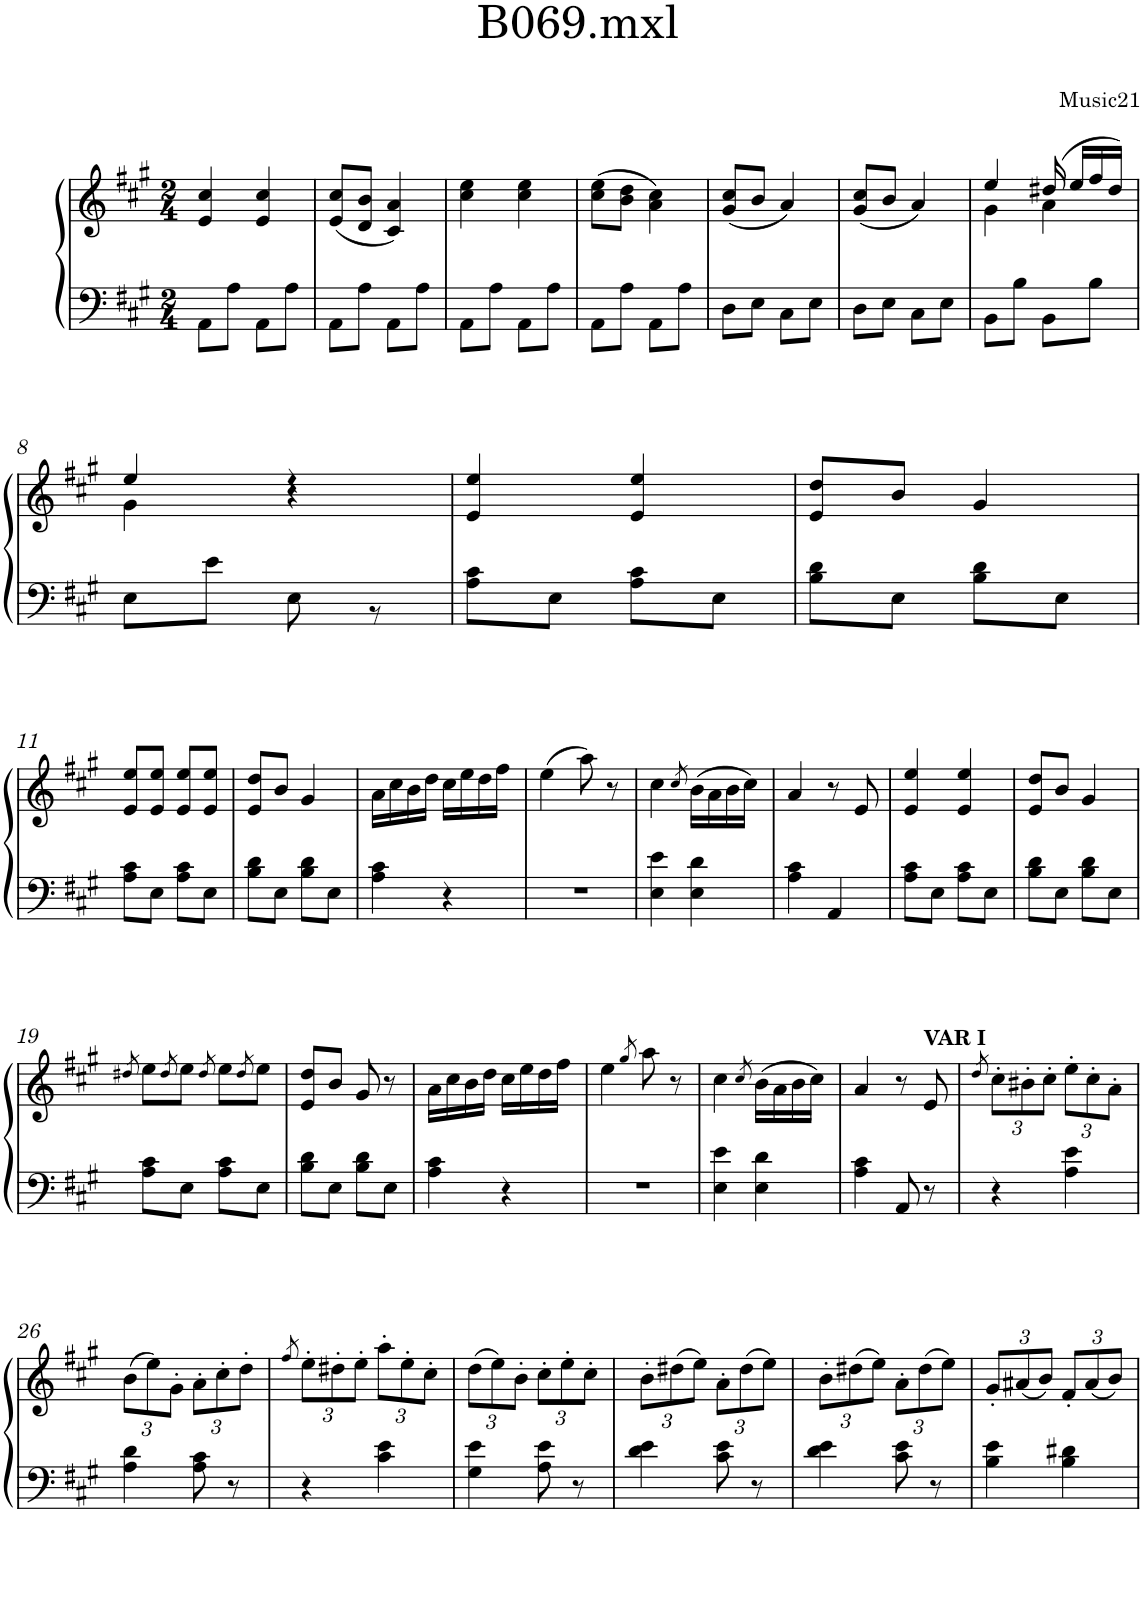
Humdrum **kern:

**kern	**kern
*part1	*part1
*staff2	*staff1
*I"Piano	*
*I'Pno.	*
*clefF4	*clefG2
*k[f#c#g#]	*k[f#c#g#]
*A:	*A:
*M2/4	*M2/4
=1	=1
8AA\L	4e/ 4cc#/
8A\J	.
8AA\L	4e/ 4cc#/
8A\J	.
=2	=2
8AA\L	(<8e/ 8cc#/L
8A\J	8d/ 8b/J
8AA\L	4c#/ 4a/)
8A\J	.
=3	=3
8AA\L	4cc#\ 4ee\
8A\J	.
8AA\L	4cc#\ 4ee\
8A\J	.
=4	=4
8AA\L	(>8cc#\ 8ee\L
8A\J	8b\ 8dd\J
8AA\L	4a\ 4cc#\)
8A\J	.
=5	=5
8D\L	(<8g#/ 8cc#/L
8E\J	8b/J
8C#\L	4a/)
8E\J	.
=6	=6
8D\L	(<8g#/ 8cc#/L
8E\J	8b/J
8C#\L	4a/)
8E\J	.
=7	=7
*	*^
8BB\L	4ee/	4g#\
8B\J	.	.
8BB\L	(>16dd#X/	4a\
.	16ee/LL	.
8B\J	16ff#/	.
.	16dd#/JJ)	.
!!LO:LB:g=z	!!
=8	=8	=8
*^	*	*
4ryy	8E\L	4ee/	4g#\
.	8e\J	.	.
4r	8E\	4r	4ryy
.	8r	.	.
*v	*v	*	*
*	*v	*v
=9	=9
8A\ 8c#\L	4e/ 4ee/
8E\J	.
8A\ 8c#\L	4e/ 4ee/
8E\J	.
=10	=10
8B\ 8d\L	8e/ 8dd/L
8E\J	8b/J
8B\ 8d\L	4g#/
8E\J	.
!!LO:LB:g=z
=11	=11
8A\ 8c#\L	8e/ 8ee/L
8E\J	8e/ 8ee/J
8A\ 8c#\L	8e/ 8ee/L
8E\J	8e/ 8ee/J
=12	=12
8B\ 8d\L	8e/ 8dd/L
8E\J	8b/J
8B\ 8d\L	4g#/
8E\J	.
=13	=13
4A\ 4c#\	16a\LL
.	16cc#\
.	16b\
.	16dd\JJ
4r	16cc#\LL
.	16ee\
.	16dd\
.	16ff#\JJ
=14	=14
2r	(>4ee\
.	8aa\)
.	8r
=15	=15
4E\ 4e\	4cc#\
.	8qcc#/
4E\ 4d\	(>16b\LL
.	16a\
.	16b\
.	16cc#\JJ)
=16	=16
4A\ 4c#\	4a/
4AA/	8r
.	8e/
=17	=17
8A\ 8c#\L	4e/ 4ee/
8E\J	.
8A\ 8c#\L	4e/ 4ee/
8E\J	.
=18	=18
8B\ 8d\L	8e/ 8dd/L
8E\J	8b/J
8B\ 8d\L	4g#/
8E\J	.
!!LO:LB:g=z
=19	=19
.	8qdd#X/
8A\ 8c#\L	8ee\L
.	8qdd#/
8E\J	8ee\J
.	8qdd#/
8A\ 8c#\L	8ee\L
.	8qdd#/
8E\J	8ee\J
=20	=20
8B\ 8d\L	8e/ 8dd/L
8E\J	8b/J
8B\ 8d\L	8g#/
8E\J	8r
=21	=21
4A\ 4c#\	16a\LL
.	16cc#\
.	16b\
.	16dd\JJ
4r	16cc#\LL
.	16ee\
.	16dd\
.	16ff#\JJ
=22	=22
2r	4ee\
.	8qgg#/
.	8aa\
.	8r
=23	=23
4E\ 4e\	4cc#\
.	8qcc#/
4E\ 4d\	(>16b\LL
.	16a\
.	16b\
.	16cc#\JJ)
=24	=24
4A\ 4c#\	4a/
8AA/	8r
!	!LO:TX:a:B:t=VAR I
8r	8e/
=25	=25
.	8qdd/
*	*Xbrackettup
4r	12cc#'\L
.	12b#X'\
.	12cc#'\J
4A\ 4e\	12ee'\L
.	12cc#'\
.	12a'\J
!!LO:LB:g=z
=26	=26
4A\ 4d\	(>12b\L
.	12ee\)
.	12g#'\J
8A\ 8c#\	12a'\L
.	12cc#'\
8r	.
.	12dd'\J
=27	=27
.	8qff#/
4r	12ee'\L
.	12dd#X'\
.	12ee'\J
4c#\ 4e\	12aa'\L
.	12ee'\
.	12cc#'\J
=28	=28
4G#\ 4e\	(>12dd\L
.	12ee\)
.	12b'\J
8A\ 8e\	12cc#'\L
.	12ee'\
8r	.
.	12cc#'\J
=29	=29
4d\ 4e\	12b'\L
.	(>12dd#X\
.	12ee\J)
8c#\ 8e\	12a'\L
.	(>12dd#\
8r	.
.	12ee\J)
=30	=30
4d\ 4e\	12b'\L
.	(>12dd#X\
.	12ee\J)
8c#\ 8e\	12a'\L
.	(>12dd#\
8r	.
.	12ee\J)
=31	=31
4B\ 4e\	12g#'/L
.	(<12a#X/
.	12b/J)
4B\ 4d#X\	12f#'/L
.	(<12a#/
.	12b/J)
=	=
*-	*-
